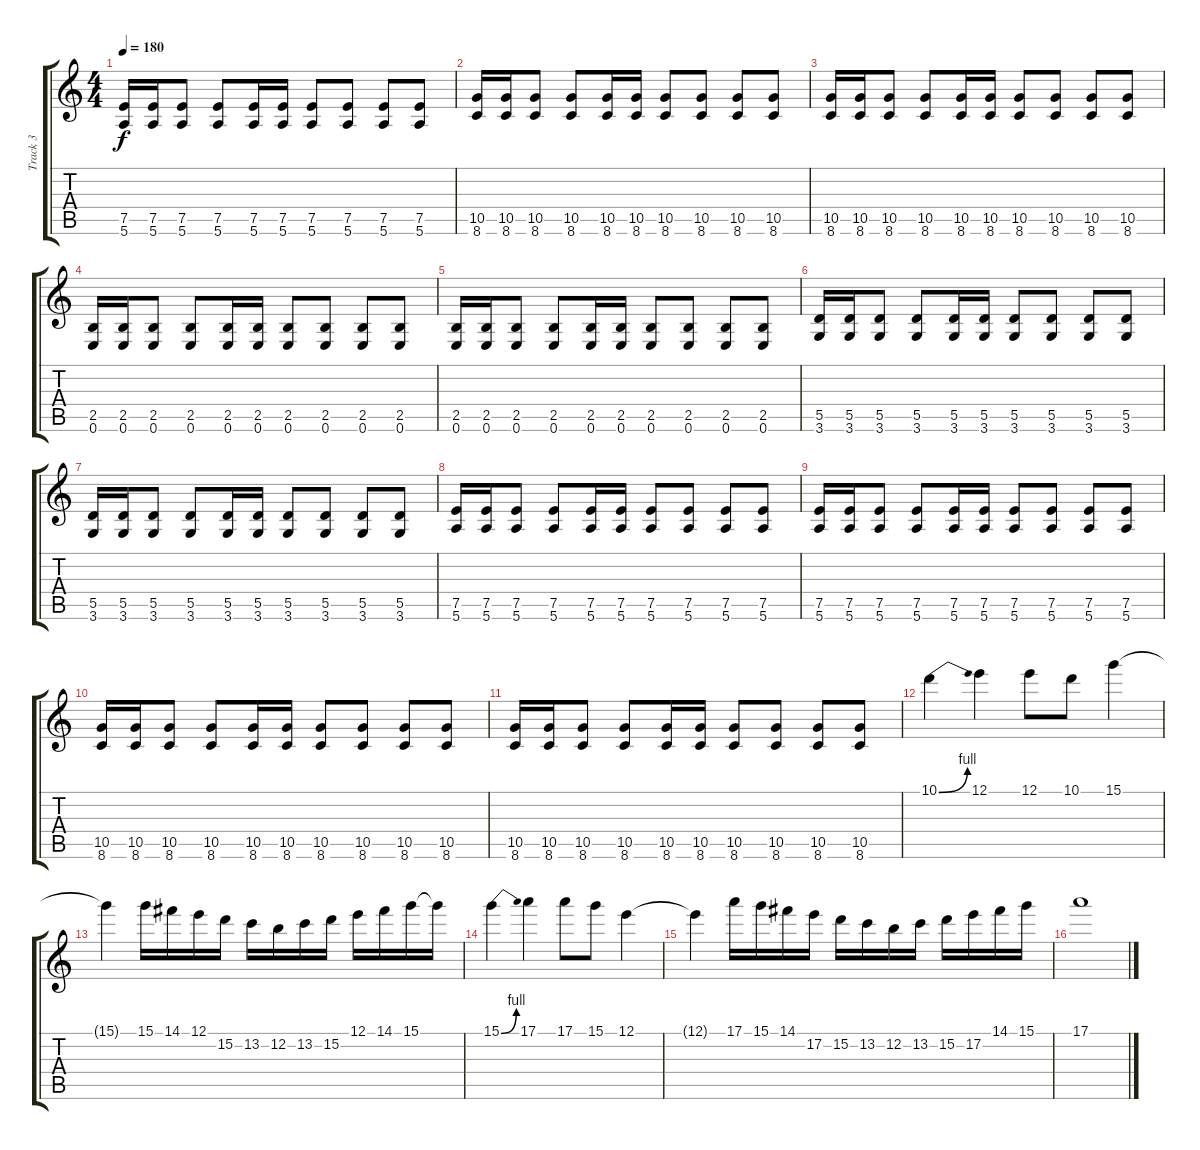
\track ("Track 3" "Track 3") {instrument overdrivenguitar}
\staff {score tabs}
\tuning (E4 B3 G3 D3 A2 E2) {hide}
\ts (4 4)
\tempo 180
\clef g2
\ks c
(7.5 5.6).16{dy f} (7.5 5.6).16 (7.5 5.6).8 (7.5 5.6).8 (7.5 5.6).16 (7.5 5.6).16 (7.5 5.6).8 (7.5 5.6).8 (7.5 5.6).8 (7.5 5.6).8 |
(10.5 8.6).16 (10.5 8.6).16 (10.5 8.6).8 (10.5 8.6).8 (10.5 8.6).16 (10.5 8.6).16 (10.5 8.6).8 (10.5 8.6).8 (10.5 8.6).8 (10.5 8.6).8 |
(10.5 8.6).16 (10.5 8.6).16 (10.5 8.6).8 (10.5 8.6).8 (10.5 8.6).16 (10.5 8.6).16 (10.5 8.6).8 (10.5 8.6).8 (10.5 8.6).8 (10.5 8.6).8 |
(2.5 0.6).16 (2.5 0.6).16 (2.5 0.6).8 (2.5 0.6).8 (2.5 0.6).16 (2.5 0.6).16 (2.5 0.6).8 (2.5 0.6).8 (2.5 0.6).8 (2.5 0.6).8 |
(2.5 0.6).16 (2.5 0.6).16 (2.5 0.6).8 (2.5 0.6).8 (2.5 0.6).16 (2.5 0.6).16 (2.5 0.6).8 (2.5 0.6).8 (2.5 0.6).8 (2.5 0.6).8 |
(5.5 3.6).16 (5.5 3.6).16 (5.5 3.6).8 (5.5 3.6).8 (5.5 3.6).16 (5.5 3.6).16 (5.5 3.6).8 (5.5 3.6).8 (5.5 3.6).8 (5.5 3.6).8 |
(5.5 3.6).16 (5.5 3.6).16 (5.5 3.6).8 (5.5 3.6).8 (5.5 3.6).16 (5.5 3.6).16 (5.5 3.6).8 (5.5 3.6).8 (5.5 3.6).8 (5.5 3.6).8 |
(7.5 5.6).16 (7.5 5.6).16 (7.5 5.6).8 (7.5 5.6).8 (7.5 5.6).16 (7.5 5.6).16 (7.5 5.6).8 (7.5 5.6).8 (7.5 5.6).8 (7.5 5.6).8 |
(7.5 5.6).16 (7.5 5.6).16 (7.5 5.6).8 (7.5 5.6).8 (7.5 5.6).16 (7.5 5.6).16 (7.5 5.6).8 (7.5 5.6).8 (7.5 5.6).8 (7.5 5.6).8 |
(10.5 8.6).16 (10.5 8.6).16 (10.5 8.6).8 (10.5 8.6).8 (10.5 8.6).16 (10.5 8.6).16 (10.5 8.6).8 (10.5 8.6).8 (10.5 8.6).8 (10.5 8.6).8 |
(10.5 8.6).16 (10.5 8.6).16 (10.5 8.6).8 (10.5 8.6).8 (10.5 8.6).16 (10.5 8.6).16 (10.5 8.6).8 (10.5 8.6).8 (10.5 8.6).8 (10.5 8.6).8 |
10.1{be (bend 0 0 60 4)}.4{balance 8} 12.1.4 12.1.8 10.1.8 15.1.4 |
15.1{t}.4 15.1.16 14.1.16 12.1.16 15.2.16 13.2.16 12.2.16 13.2.16 15.2.16 12.1.16 14.1.16 15.1.16 15.1{t}.16 |
15.1{be (bend 0 0 60 4)}.4 17.1.4 17.1.8 15.1.8 12.1.4 |
12.1{t}.4 17.1.16 15.1.16 14.1.16 17.2.16 15.2.16 13.2.16 12.2.16 13.2.16 15.2.16 17.2.16 14.1.16 15.1.16 |
17.1.1
